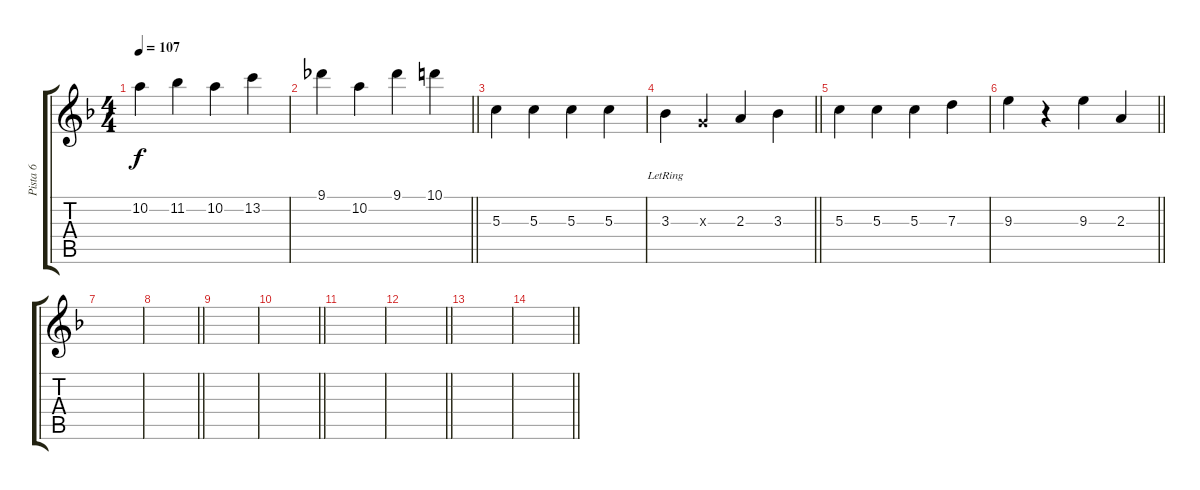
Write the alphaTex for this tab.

\track ("Pista 6" "Pista 6") {instrument distortionguitar}
\staff {score tabs}
\tuning (E4 B3 G3 D3 A2 E2) {hide}
\ts (4 4)
\tempo 107
\clef g2
\ks f
10.2.4{dy f} 11.2.4 10.2.4 13.2.4 |
\barLineRight lightlight
9.1.4 10.2.4 9.1.4 10.1.4 |
5.3.4 5.3.4 5.3.4 5.3.4 |
\barLineRight lightlight
3.3{lr}.4 0.3{x}.4 2.3.4 3.3.4 |
5.3.4 5.3.4 5.3.4 7.3.4 |
\barLineRight lightlight
9.3.4 r.4 9.3.4 2.3.4 |
|
\barLineRight lightlight
|
|
\barLineRight lightlight
|
|
\barLineRight lightlight
|
|
\barLineRight lightlight
